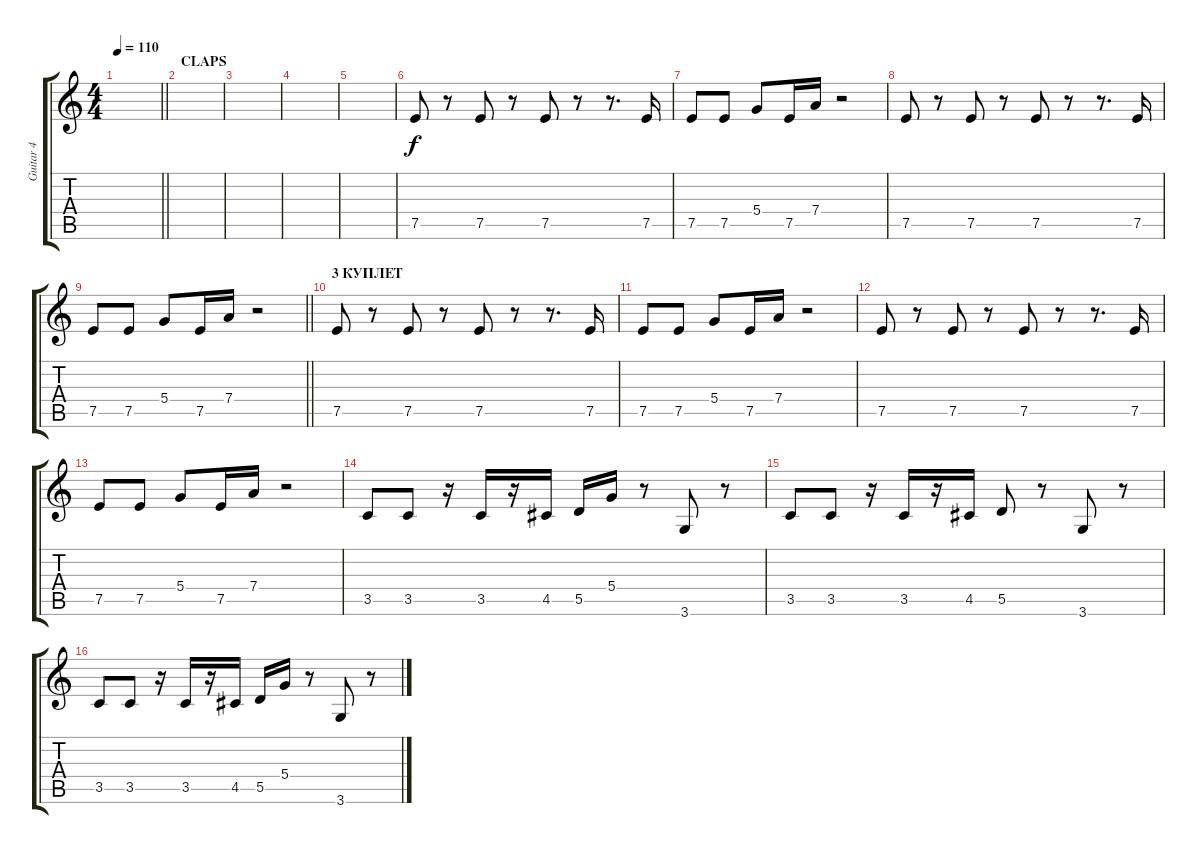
\track ("Guitar 4" "Guitar 4") {instrument electricguitarmuted}
\staff {score tabs}
\tuning (E4 B3 G3 D3 A2 E2) {hide}
\ts (4 4)
\tempo 110
\clef g2
\barLineRight lightlight
\ks c
|
\section ("" "CLAPS")
|
|
|
|
7.5.8 r.8 7.5.8 r.8 7.5.8 r.8 r.8{d} 7.5.16 |
7.5.8 7.5.8 5.4.8 7.5.16 7.4.16 r.2 |
7.5.8 r.8 7.5.8 r.8 7.5.8 r.8 r.8{d} 7.5.16 |
\barLineRight lightlight
7.5.8 7.5.8 5.4.8 7.5.16 7.4.16 r.2 |
\section ("" "3 КУПЛЕТ")
7.5.8 r.8 7.5.8 r.8 7.5.8 r.8 r.8{d} 7.5.16 |
7.5.8 7.5.8 5.4.8 7.5.16 7.4.16 r.2 |
7.5.8 r.8 7.5.8 r.8 7.5.8 r.8 r.8{d} 7.5.16 |
7.5.8 7.5.8 5.4.8 7.5.16 7.4.16 r.2 |
3.5.8 3.5.8 r.16 3.5.16 r.16 4.5.16 5.5.16 5.4.16 r.8 3.6.8 r.8 |
3.5.8 3.5.8 r.16 3.5.16 r.16 4.5.16 5.5.8 r.8 3.6.8 r.8 |
3.5.8 3.5.8 r.16 3.5.16 r.16 4.5.16 5.5.16 5.4.16 r.8 3.6.8 r.8
